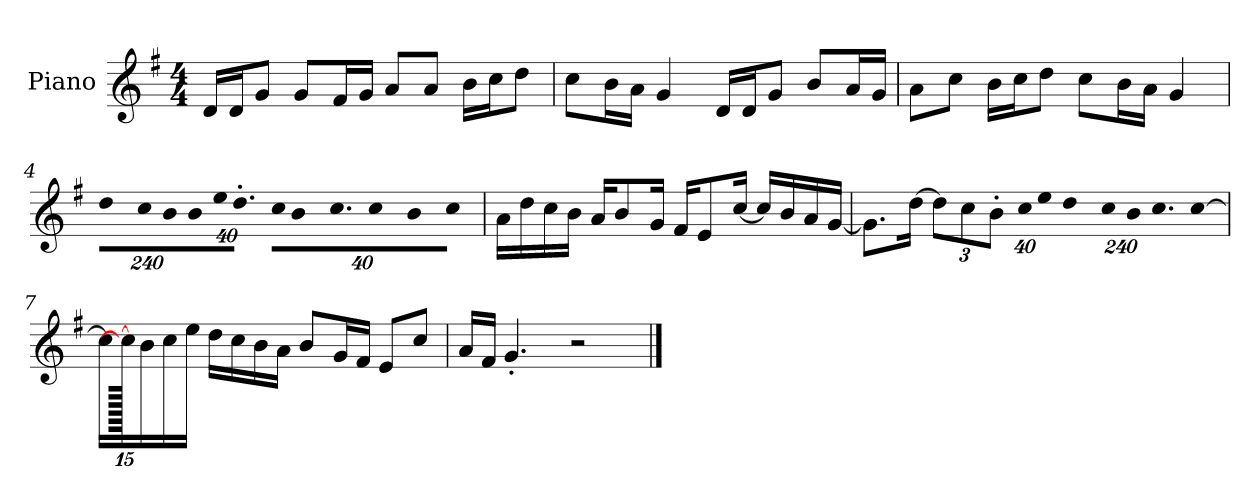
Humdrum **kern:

**kern
*part1
*staff1
*I"Piano
*I'P-no
*clefG2
*k[f#]
*M4/4
*MM90
=1
16d/LL
16d/J
8g/J
8g/L
16f#/L
16g/JJ
8a/L
8a/J
16b\LL
16cc\J
8dd\J
=2
8cc\L
16b\L
16a\JJ
4g/
16d/LL
16d/J
8g/J
8b/L
16a/L
16g/JJ
=3
8a\L
8cc\J
16b\LL
16cc\J
8dd\J
8cc\L
16b\L
16a\JJ
4g/
!!LO:LB:g=z
=4
*Xbrackettup
!LO:N:vis=8
960%137dd\L
!LO:N:vis=16
1920%137cc\L
!LO:N:vis=16
1920%137b\
!LO:N:vis=16
1920%137b\
!LO:N:vis=32
640%23ee\K
!LO:N:vis=16.
960%103dd'\JJ
!LO:N:vis=32
640%23cc\KLL
!LO:N:vis=16
1920%137b\
!LO:N:vis=16.
960%103cc\J
!LO:N:vis=8
960%137cc\
!LO:N:vis=16
1920%137b\L
!LO:N:vis=16
1920%137cc\JJ
=5
16a\LL
16dd\
16cc\
16b\JJ
16a/KL
8b/
16g/Jk
16f#/KL
8e/
[16cc/Jk
16cc/LL]
16b/
16a/
[16g/JJ
=6
8.g\L]
[16dd\Jk
12dd\L]
12cc\
12b'\J
!LO:N:vis=32
640%23cc\KLL
!LO:N:vis=16
1920%137ee\
!LO:N:vis=32
640%23dd\K
!LO:N:vis=16
1920%137cc\
!LO:N:vis=16
1920%137b\
!LO:N:vis=16.
960%103cc\
[384%41cc\J
!!LO:LB:g=z
=7
16cc\LL]
1920cc\_
16b\
16cc\
16ee\JJ
16dd\LL
16cc\
16b\
16a\JJ
8b/L
16g/L
16f#/JJ
8e/L
8cc/J
=8
16a/LL
16f#/JJ
4.g'/
2r
==
*-
